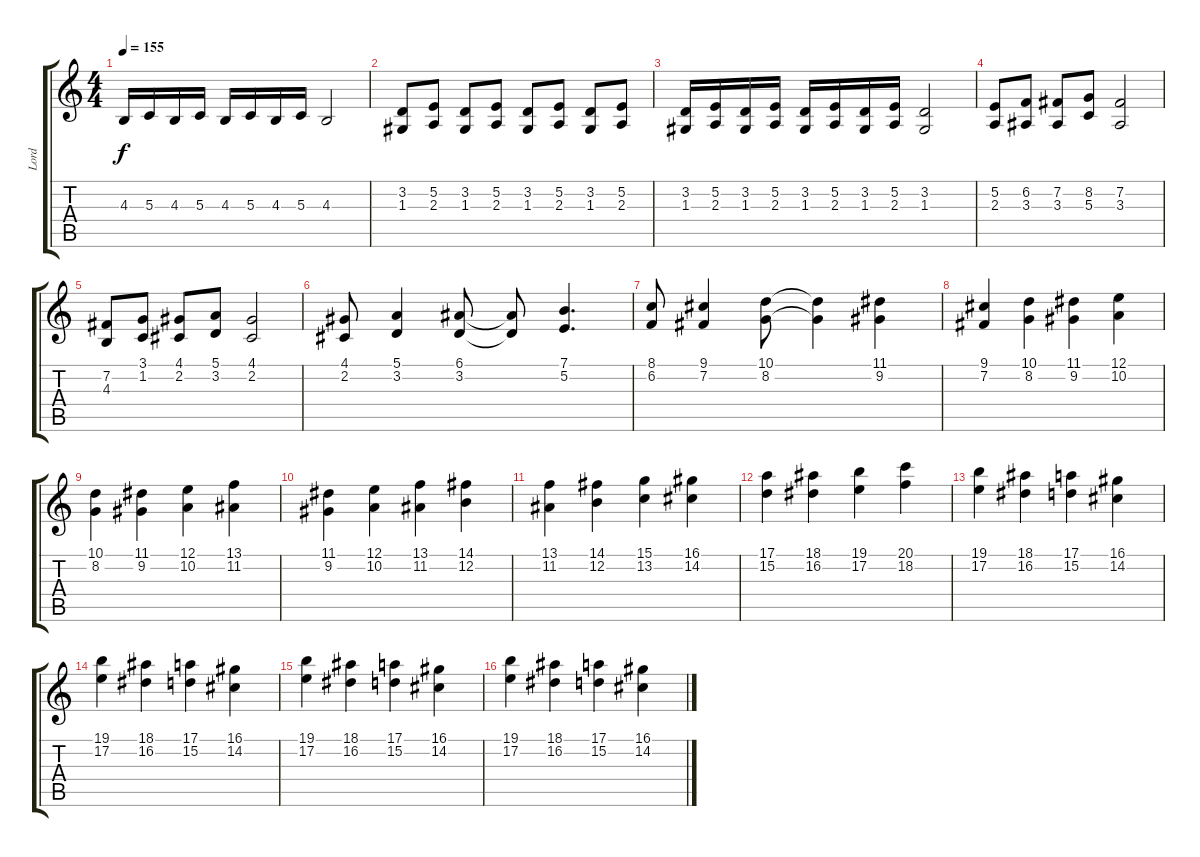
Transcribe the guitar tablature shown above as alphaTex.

\track ("Lord" "Lord") {instrument marimba}
\staff {score tabs}
\tuning (E4 B3 G3 D3 A2 E2) {hide}
\ts (4 4)
\tempo 155
\clef g2
\ks c
4.3.16{dy f} 5.3.16 4.3.16 5.3.16 4.3.16 5.3.16 4.3.16 5.3.16 4.3.2 |
(3.2 1.3).8 (5.2 2.3).8 (3.2 1.3).8 (5.2 2.3).8 (3.2 1.3).8 (5.2 2.3).8 (3.2 1.3).8 (5.2 2.3).8 |
(3.2 1.3).16 (5.2 2.3).16 (3.2 1.3).16 (5.2 2.3).16 (3.2 1.3).16 (5.2 2.3).16 (3.2 1.3).16 (5.2 2.3).16 (3.2 1.3).2 |
(5.2 2.3).8 (6.2 3.3).8 (7.2 3.3).8 (8.2 5.3).8 (7.2 3.3).2 |
(7.2 4.3).8 (3.1 1.2).8 (4.1 2.2).8 (5.1 3.2).8 (4.1 2.2).2 |
(4.1 2.2).8 (5.1 3.2).4 (6.1 3.2).8 (6.1{t} 3.2{t}).8 (7.1 5.2).4{d} |
(8.1 6.2).8 (9.1 7.2).4 (10.1 8.2).8 (10.1{t} 8.2{t}).4 (11.1 9.2).4 |
(9.1 7.2).4 (10.1 8.2).4 (11.1 9.2).4 (12.1 10.2).4 |
(10.1 8.2).4 (11.1 9.2).4 (12.1 10.2).4 (13.1 11.2).4 |
(11.1 9.2).4 (12.1 10.2).4 (13.1 11.2).4 (14.1 12.2).4 |
(13.1 11.2).4 (14.1 12.2).4 (15.1 13.2).4 (16.1 14.2).4 |
(17.1 15.2).4 (18.1 16.2).4 (19.1 17.2).4 (20.1 18.2).4 |
(19.1 17.2).4 (18.1 16.2).4 (17.1 15.2).4 (16.1 14.2).4 |
(19.1 17.2).4 (18.1 16.2).4 (17.1 15.2).4 (16.1 14.2).4 |
(19.1 17.2).4 (18.1 16.2).4 (17.1 15.2).4 (16.1 14.2).4 |
(19.1 17.2).4 (18.1 16.2).4 (17.1 15.2).4 (16.1 14.2).4
